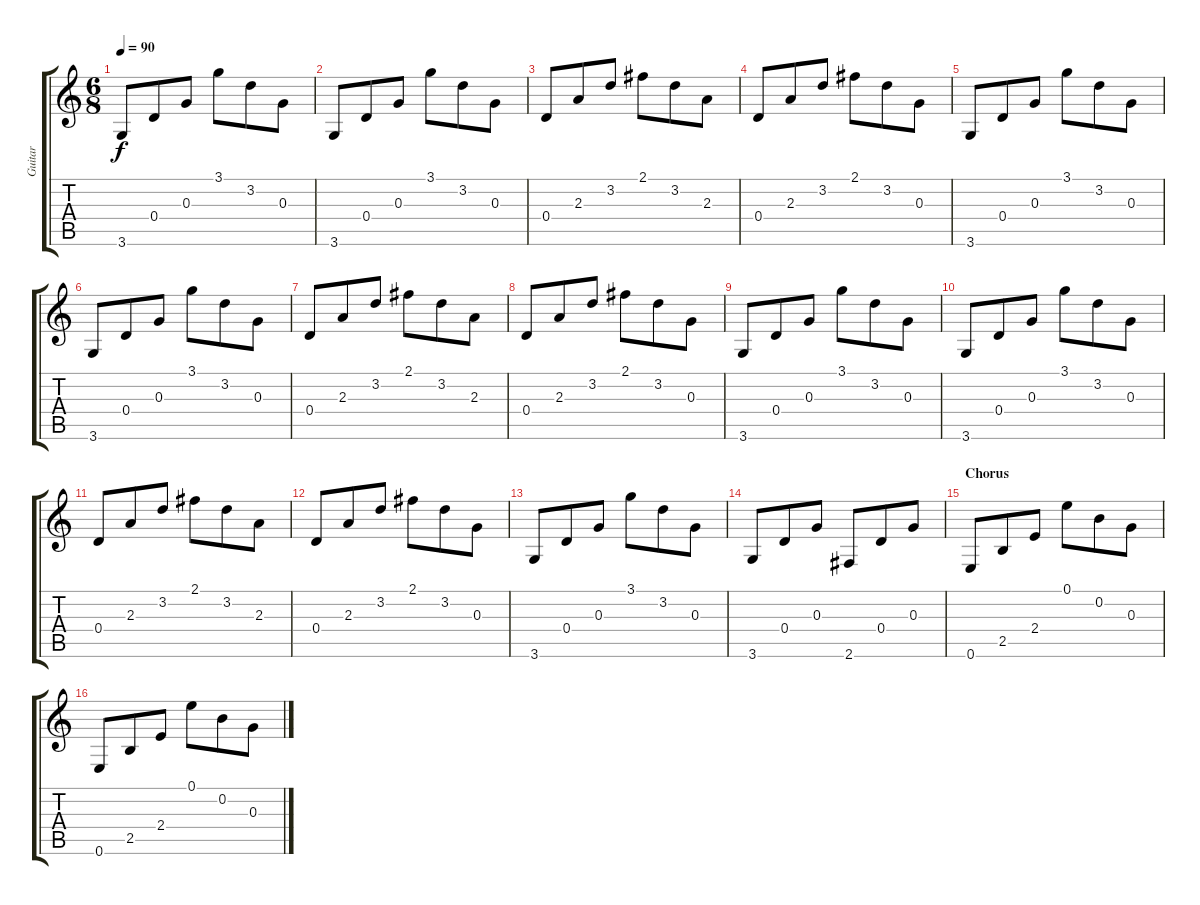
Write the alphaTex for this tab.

\track ("Guitar" "Guitar") {instrument acousticguitarsteel}
\staff {score tabs}
\tuning (E4 B3 G3 D3 A2 E2) {hide}
\ts (6 8)
\tempo 90
\clef g2
\ks c
3.6.8{dy f} 0.4.8 0.3.8 3.1.8 3.2.8 0.3.8 |
3.6.8 0.4.8 0.3.8 3.1.8 3.2.8 0.3.8 |
0.4.8 2.3.8 3.2.8 2.1.8 3.2.8 2.3.8 |
0.4.8 2.3.8 3.2.8 2.1.8 3.2.8 0.3.8 |
3.6.8 0.4.8 0.3.8 3.1.8 3.2.8 0.3.8 |
3.6.8 0.4.8 0.3.8 3.1.8 3.2.8 0.3.8 |
0.4.8 2.3.8 3.2.8 2.1.8 3.2.8 2.3.8 |
0.4.8 2.3.8 3.2.8 2.1.8 3.2.8 0.3.8 |
3.6.8 0.4.8 0.3.8 3.1.8 3.2.8 0.3.8 |
3.6.8 0.4.8 0.3.8 3.1.8 3.2.8 0.3.8 |
0.4.8 2.3.8 3.2.8 2.1.8 3.2.8 2.3.8 |
0.4.8 2.3.8 3.2.8 2.1.8 3.2.8 0.3.8 |
3.6.8 0.4.8 0.3.8 3.1.8 3.2.8 0.3.8 |
3.6.8 0.4.8 0.3.8 2.6.8 0.4.8 0.3.8 |
\section ("" "Chorus")
0.6.8 2.5.8 2.4.8 0.1.8 0.2.8 0.3.8 |
0.6.8 2.5.8 2.4.8 0.1.8 0.2.8 0.3.8
